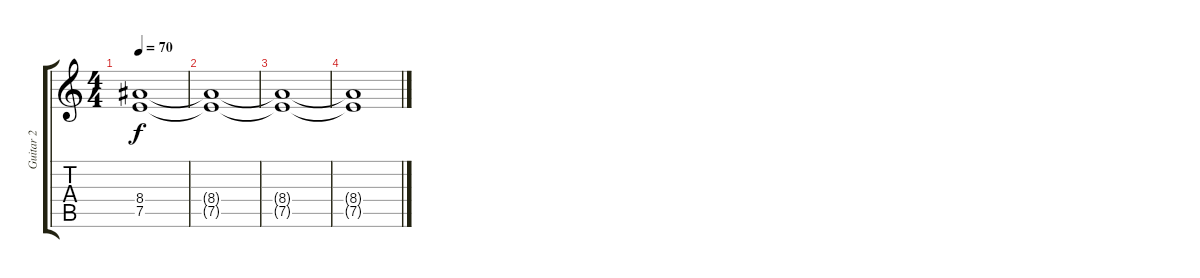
\track ("Guitar 2" "Guitar 2") {instrument distortionguitar}
\staff {score tabs}
\tuning (E4 B3 G3 D3 A2 D2) {hide}
\ts (4 4)
\tempo 70
\clef g2
\ks c
(8.4{t} 7.5{t}).1{dy f volume 10} |
(8.4{t} 7.5{t}).1{volume 8} |
(8.4{t} 7.5{t}).1{volume 6} |
(8.4{t} 7.5{t}).1{volume 4}
